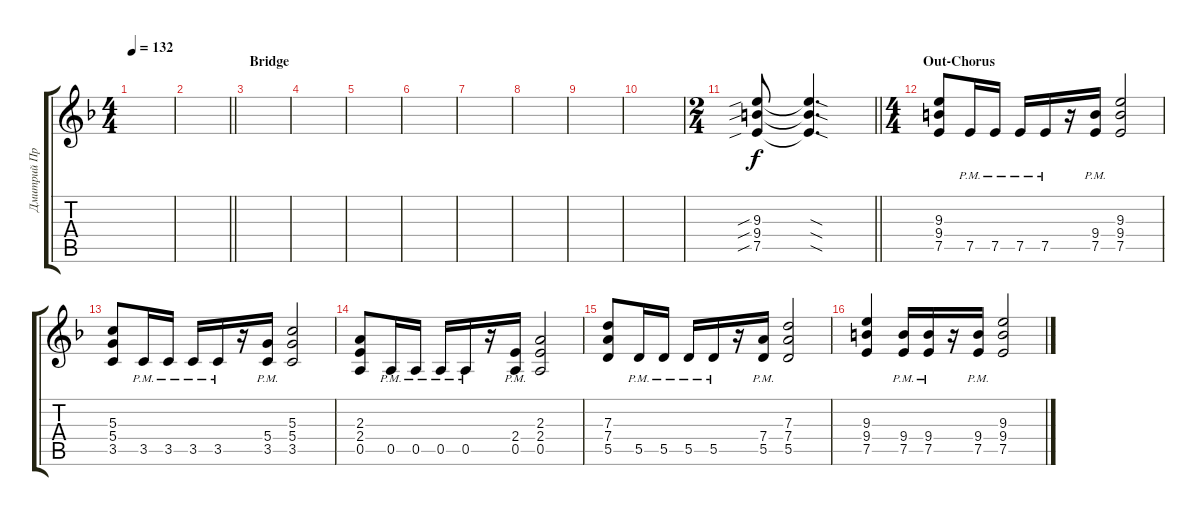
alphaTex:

\track ("Дмитрий Процко" "Дмитрий Пр") {instrument distortionguitar}
\staff {score tabs}
\tuning (E4 B3 G3 D3 A2 E2) {hide}
\ts (4 4)
\tempo 132
\clef g2
\ks f
|
\barLineRight lightlight
|
\section ("" "Bridge")
|
|
|
|
|
|
|
|
\ts (2 4)
\barLineRight lightlight
(9.3{sib} 9.4{sib} 7.5{sib}).8 (9.3{sod t} 9.4{sod t} 7.5{sod t}).4{d} |
\ts (4 4)
\section ("" "Out-Chorus")
(9.3 9.4 7.5).8 7.5{pm}.16 7.5{pm}.16 7.5{pm}.16 7.5{pm}.16 r.16 (9.4{pm} 7.5{pm}).16 (9.3 9.4 7.5).2 |
(5.3 5.4 3.5).8 3.5{pm}.16 3.5{pm}.16 3.5{pm}.16 3.5{pm}.16 r.16 (5.4{pm} 3.5{pm}).16 (5.3 5.4 3.5).2 |
(2.3 2.4 0.5).8 0.5{pm}.16 0.5{pm}.16 0.5{pm}.16 0.5{pm}.16 r.16 (2.4{pm} 0.5{pm}).16 (2.3 2.4 0.5).2 |
(7.3 7.4 5.5).8 5.5{pm}.16 5.5{pm}.16 5.5{pm}.16 5.5{pm}.16 r.16 (7.4{pm} 5.5{pm}).16 (7.3 7.4 5.5).2 |
(9.3 9.4 7.5).4 (9.4{pm} 7.5{pm}).16 (9.4{pm} 7.5{pm}).16 r.16 (9.4{pm} 7.5{pm}).16 (9.3 9.4 7.5).2
